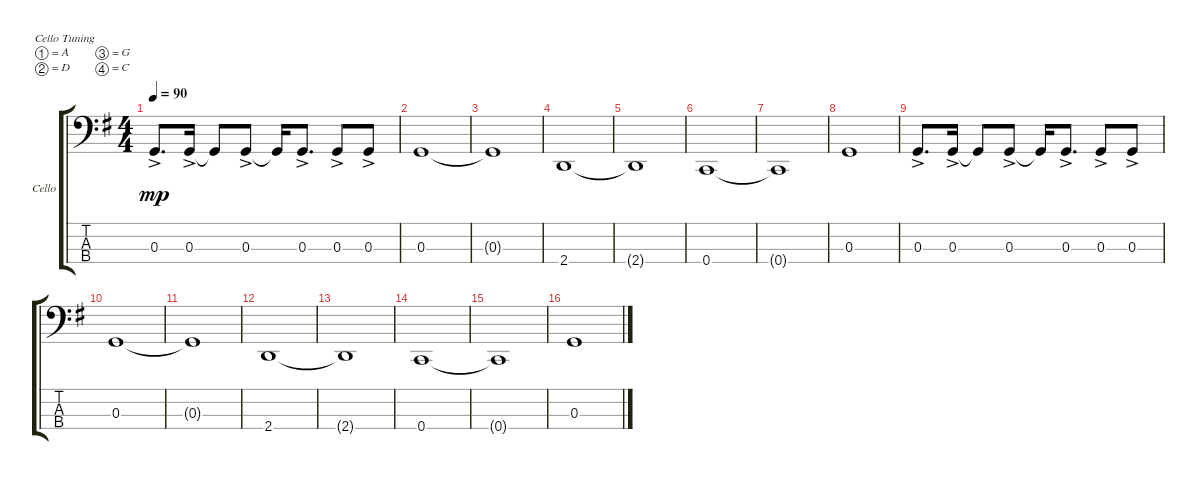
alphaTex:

\defaultSystemsLayout 4
\bracketExtendMode groupsimilarinstruments
\firstSystemTrackNameOrientation horizontal
\otherSystemsTrackNameOrientation horizontal
\track ("Cello" "Cello") {instrument cello}
\staff {score tabs}
\tuning (A3 D3 G2 C2)
\ts (4 4)
\tempo 90
\clef f4
\ks g
0.3{ac}.8{d dy mp} 0.3{ac}.16 0.3{t}.8 0.3{ac}.8 0.3{t}.16 0.3{ac}.8{d} 0.3{ac}.8 0.3{ac}.8 |
0.3.1 |
0.3{t}.1 |
2.4.1 |
2.4{t}.1 |
0.4.1 |
0.4{t}.1 |
0.3.1 |
0.3{ac}.8{d} 0.3{ac}.16 0.3{t}.8 0.3{ac}.8 0.3{t}.16 0.3{ac}.8{d} 0.3{ac}.8 0.3{ac}.8 |
0.3.1 |
0.3{t}.1 |
2.4.1 |
2.4{t}.1 |
0.4.1 |
0.4{t}.1 |
0.3.1
